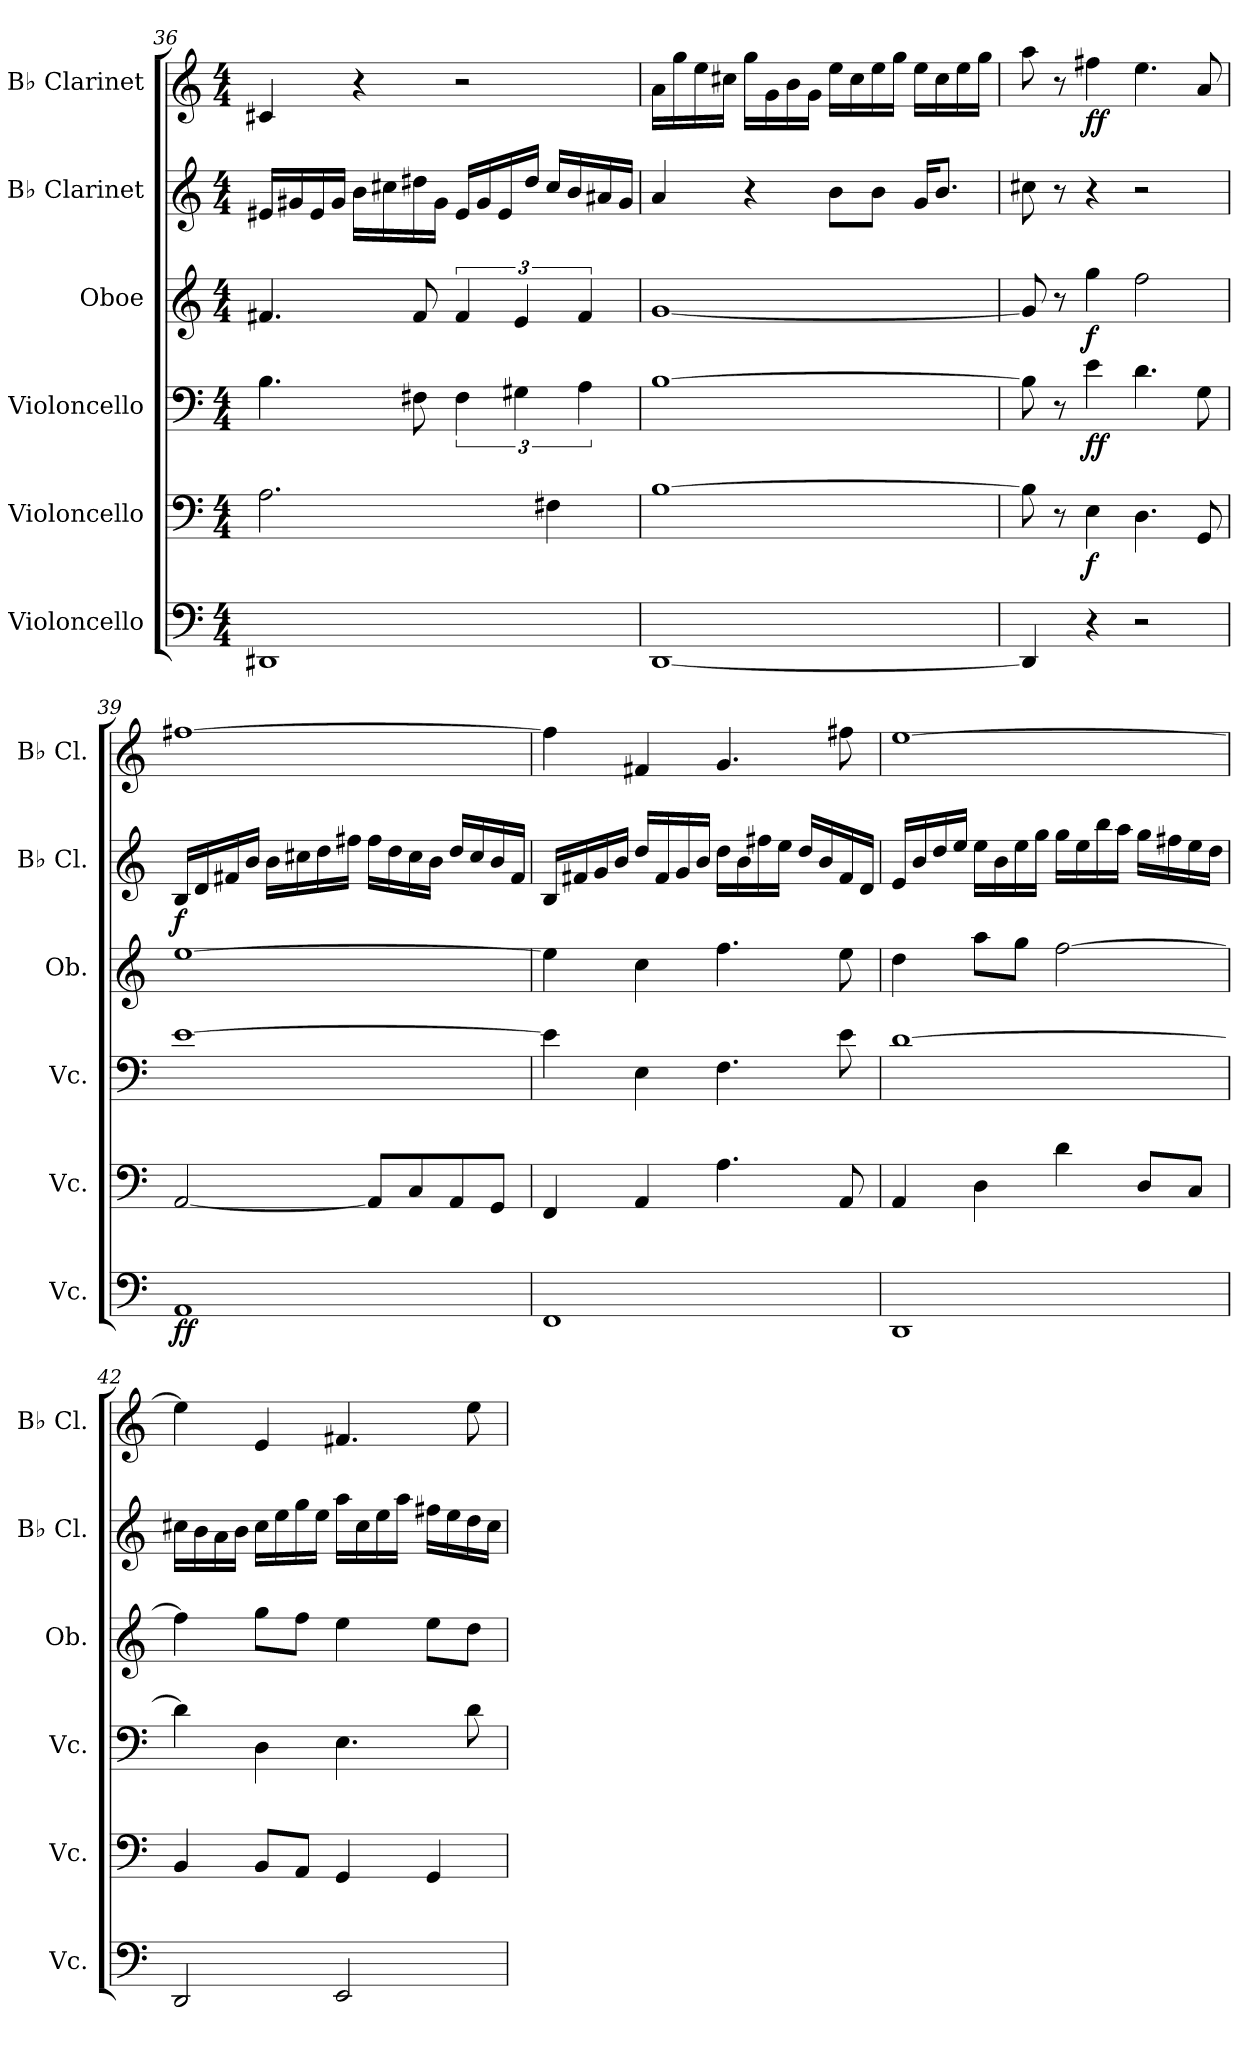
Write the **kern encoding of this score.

**kern	**dynam	**kern	**dynam	**kern	**dynam	**kern	**dynam	**kern	**dynam	**kern	**dynam
*part6	*part6	*part5	*part5	*part4	*part4	*part3	*part3	*part2	*part2	*part1	*part1
*staff6	*staff6	*staff5	*staff5	*staff4	*staff4	*staff3	*staff3	*staff2	*staff2	*staff1	*staff1
*I"Violoncello	*	*I"Violoncello	*	*I"Violoncello	*	*I"Oboe	*	*I"B♭ Clarinet	*	*I"B♭ Clarinet	*
*I'Vc.	*	*I'Vc.	*	*I'Vc.	*	*I'Ob.	*	*I'B♭ Cl.	*	*I'B♭ Cl.	*
*clefF4	*	*clefF4	*	*clefF4	*	*clefG2	*	*clefG2	*	*clefG2	*
*	*	*	*	*	*	*	*	*ITrd1c2	*	*ITrd1c2	*
*k[]	*	*k[]	*	*k[]	*	*k[]	*	*k[b-e-]	*	*k[b-e-]	*
*M4/4	*	*M4/4	*	*M4/4	*	*M4/4	*	*M4/4	*	*M4/4	*
=36	=36	=36	=36	=36	=36	=36	=36	=36	=36	=36	=36
1DD#X	.	2.A\	.	4.B\	.	4.f#X/	.	16d#X/LL	.	4Bn/	.
.	.	.	.	.	.	.	.	16f#X/	.	.	.
.	.	.	.	.	.	.	.	16d#/	.	.	.
.	.	.	.	.	.	.	.	16f#/JJ	.	.	.
.	.	.	.	.	.	.	.	16a\LL	.	4r	.
.	.	.	.	.	.	.	.	16bn\	.	.	.
.	.	.	.	8F#X\	.	8f#/	.	16cc#X\	.	.	.
.	.	.	.	.	.	.	.	16f#\JJ	.	.	.
.	.	.	.	6F#\	.	6f#/	.	16d#/LL	.	2r	.
.	.	.	.	.	.	.	.	16f#/	.	.	.
.	.	.	.	.	.	.	.	16d#/	.	.	.
.	.	.	.	6G#X\	.	6e/	.	.	.	.	.
.	.	.	.	.	.	.	.	16cc#/JJ	.	.	.
.	.	4F#X\	.	.	.	.	.	16b/LL	.	.	.
.	.	.	.	.	.	.	.	16a/	.	.	.
.	.	.	.	6A\	.	6f#/	.	.	.	.	.
.	.	.	.	.	.	.	.	16g#X/	.	.	.
.	.	.	.	.	.	.	.	16f#/JJ	.	.	.
!!LO:LB:g=z
=37	=37	=37	=37	=37	=37	=37	=37	=37	=37	=37	=37
[1DD	.	[1B	.	[1B	.	[1g	.	4g/	.	16g\LL	.
.	.	.	.	.	.	.	.	.	.	16ff\	.
.	.	.	.	.	.	.	.	.	.	16dd\	.
.	.	.	.	.	.	.	.	.	.	16bn\JJ	.
.	.	.	.	.	.	.	.	4r	.	16ff\LL	.
.	.	.	.	.	.	.	.	.	.	16f\	.
.	.	.	.	.	.	.	.	.	.	16a\	.
.	.	.	.	.	.	.	.	.	.	16f\JJ	.
.	.	.	.	.	.	.	.	8a\L	.	16dd\LL	.
.	.	.	.	.	.	.	.	.	.	16b\	.
.	.	.	.	.	.	.	.	8a\J	.	16dd\	.
.	.	.	.	.	.	.	.	.	.	16ff\JJ	.
.	.	.	.	.	.	.	.	16f/KL	.	16dd\LL	.
.	.	.	.	.	.	.	.	8.a/J	.	16b\	.
.	.	.	.	.	.	.	.	.	.	16dd\	.
.	.	.	.	.	.	.	.	.	.	16ff\JJ	.
=38	=38	=38	=38	=38	=38	=38	=38	=38	=38	=38	=38
4DD/]	.	8B\]	.	8B\]	.	8g/]	.	8bn\	.	8gg\	.
.	.	8r	.	8r	.	8r	.	8r	.	8r	.
!	!	!	!LO:DY:b	!	!LO:DY:b	!	!LO:DY:b	!	!	!	!LO:DY:b
4r	.	4E\	f	4e\	ff	4gg\	f	4r	.	4een\	ff
2r	.	4.D\	.	4.d\	.	2ff\	.	2r	.	4.dd\	.
.	.	8GG/	.	8G\	.	.	.	.	.	8g/	.
=39	=39	=39	=39	=39	=39	=39	=39	=39	=39	=39	=39
*	*	*	*	*	*	*	*	*	*	*MM78	*
!	!LO:DY:b	!	!	!	!	!	!	!	!LO:DY:b	!	!
1AA	ff	[2AA/	.	[1e	.	[1ee	.	16A/LL	f	[1een	.
.	.	.	.	.	.	.	.	16c/	.	.	.
.	.	.	.	.	.	.	.	16en/	.	.	.
.	.	.	.	.	.	.	.	16a/JJ	.	.	.
.	.	.	.	.	.	.	.	16a\LL	.	.	.
.	.	.	.	.	.	.	.	16bn\	.	.	.
.	.	.	.	.	.	.	.	16cc\	.	.	.
.	.	.	.	.	.	.	.	16een\JJ	.	.	.
.	.	8AA/L]	.	.	.	.	.	16ee\LL	.	.	.
.	.	.	.	.	.	.	.	16cc\	.	.	.
.	.	8C/	.	.	.	.	.	16b\	.	.	.
.	.	.	.	.	.	.	.	16a\JJ	.	.	.
.	.	8AA/	.	.	.	.	.	16cc/LL	.	.	.
.	.	.	.	.	.	.	.	16b/	.	.	.
.	.	8GG/J	.	.	.	.	.	16a/	.	.	.
.	.	.	.	.	.	.	.	16e/JJ	.	.	.
!!LO:PB:g=z
=40	=40	=40	=40	=40	=40	=40	=40	=40	=40	=40	=40
1FF	.	4FF/	.	4e\]	.	4ee\]	.	16A/LL	.	4ee\]	.
.	.	.	.	.	.	.	.	16en/	.	.	.
.	.	.	.	.	.	.	.	16f/	.	.	.
.	.	.	.	.	.	.	.	16a/JJ	.	.	.
.	.	4AA/	.	4E\	.	4cc\	.	16cc/LL	.	4en/	.
.	.	.	.	.	.	.	.	16e/	.	.	.
.	.	.	.	.	.	.	.	16f/	.	.	.
.	.	.	.	.	.	.	.	16a/JJ	.	.	.
.	.	4.A\	.	4.F\	.	4.ff\	.	16cc\LL	.	4.f/	.
.	.	.	.	.	.	.	.	16a\	.	.	.
.	.	.	.	.	.	.	.	16een\	.	.	.
.	.	.	.	.	.	.	.	16dd\JJ	.	.	.
.	.	.	.	.	.	.	.	16cc/LL	.	.	.
.	.	.	.	.	.	.	.	16a/	.	.	.
.	.	8AA/	.	8e\	.	8ee\	.	16e/	.	8een\	.
.	.	.	.	.	.	.	.	16c/JJ	.	.	.
=41	=41	=41	=41	=41	=41	=41	=41	=41	=41	=41	=41
1DD	.	4AA/	.	[1d	.	4dd\	.	16d/LL	.	[1dd	.
.	.	.	.	.	.	.	.	16a/	.	.	.
.	.	.	.	.	.	.	.	16cc/	.	.	.
.	.	.	.	.	.	.	.	16dd/JJ	.	.	.
.	.	4D\	.	.	.	8aa\L	.	16dd\LL	.	.	.
.	.	.	.	.	.	.	.	16a\	.	.	.
.	.	.	.	.	.	8gg\J	.	16dd\	.	.	.
.	.	.	.	.	.	.	.	16ff\JJ	.	.	.
.	.	4d\	.	.	.	[2ff\	.	16ff\LL	.	.	.
.	.	.	.	.	.	.	.	16dd\	.	.	.
.	.	.	.	.	.	.	.	16aa\	.	.	.
.	.	.	.	.	.	.	.	16gg\JJ	.	.	.
.	.	8D/L	.	.	.	.	.	16ff\LL	.	.	.
.	.	.	.	.	.	.	.	16een\	.	.	.
.	.	8C/J	.	.	.	.	.	16dd\	.	.	.
.	.	.	.	.	.	.	.	16cc\JJ	.	.	.
!!LO:LB:g=z
=42	=42	=42	=42	=42	=42	=42	=42	=42	=42	=42	=42
2DD/	.	4BB/	.	4d\]	.	4ff\]	.	16bn\LL	.	4dd\]	.
.	.	.	.	.	.	.	.	16a\	.	.	.
.	.	.	.	.	.	.	.	16g\	.	.	.
.	.	.	.	.	.	.	.	16a\JJ	.	.	.
.	.	8BB/L	.	4D\	.	8gg\L	.	16b\LL	.	4d/	.
.	.	.	.	.	.	.	.	16dd\	.	.	.
.	.	8AA/J	.	.	.	8ff\J	.	16ff\	.	.	.
.	.	.	.	.	.	.	.	16dd\JJ	.	.	.
2EE/	.	4GG/	.	4.E\	.	4ee\	.	16gg\LL	.	4.en/	.
.	.	.	.	.	.	.	.	16b\	.	.	.
.	.	.	.	.	.	.	.	16dd\	.	.	.
.	.	.	.	.	.	.	.	16gg\JJ	.	.	.
.	.	4GG/	.	.	.	8ee\L	.	16een\LL	.	.	.
.	.	.	.	.	.	.	.	16dd\	.	.	.
.	.	.	.	8d\	.	8dd\J	.	16cc\	.	8dd\	.
.	.	.	.	.	.	.	.	16b\JJ	.	.	.
=	=	=	=	=	=	=	=	=	=	=	=
*-	*-	*-	*-	*-	*-	*-	*-	*-	*-	*-	*-
